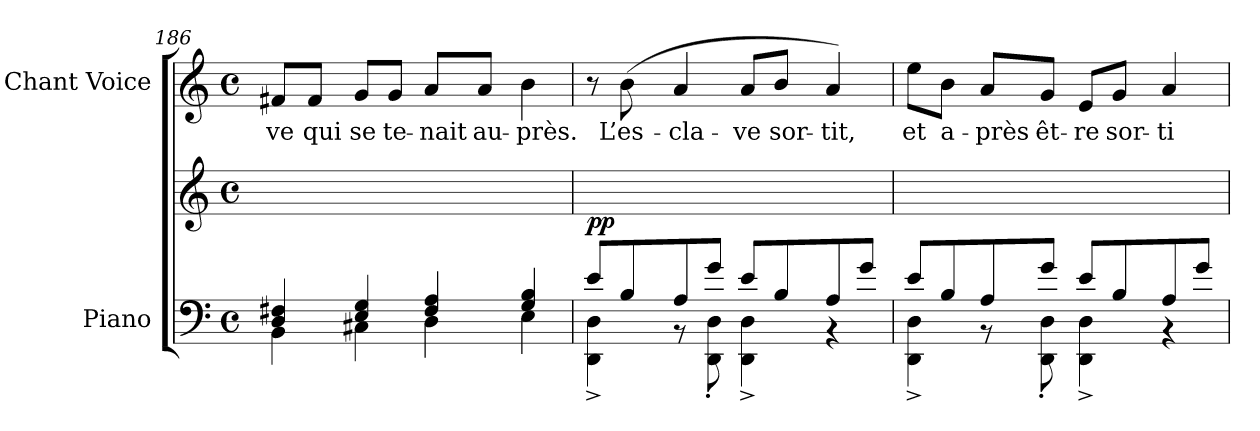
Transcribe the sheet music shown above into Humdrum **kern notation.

**kern	**kern	**dynam	**kern	**text
*part2	*part2	*part2	*part1	*part1
*staff3	*staff2	*staff2/3	*staff1	*staff1
*I"Piano	*	*	*I"Chant Voice	*
*I'Pno	*	*	*	*
*clefF4	*clefG2	*	*clefG2	*
*k[]	*k[]	*	*k[]	*
*M4/4	*M4/4	*	*M4/4	*
*met(c)	*met(c)	*	*met(c)	*
=186	=186	=186	=186	=186
*^	*	*	*	*
4D/ 4F#X/	4BB\	1ryy	.	8f#X/L	-ve
.	.	.	.	8f#/J	qui
4E/ 4G/	4C#X\	.	.	8g/L	se
.	.	.	.	8g/J	te-
4F#/ 4A/	4D\	.	.	8a/L	-nait
.	.	.	.	8a/J	au-
4G/ 4B/	4E\	.	.	4b\	-près.
=187	=187	=187	=187	=187	=187
!	!	!	!LO:DY:b	!	!
8e/L	4DD\^ 4D\^	1ryy	pp	8r	.
8B/	.	.	.	(>8b\	L’es-
8A/	8r	.	.	4a/	-cla-
8g/J	8DD\' 8D\'	.	.	.	.
8e/L	4DD\^ 4D\^	.	.	8a/L	-ve
8B/	.	.	.	8b/J	sor-
8A/	4r	.	.	4a/)	-tit,
8g/J	.	.	.	.	.
=188	=188	=188	=188	=188	=188
8e/L	4DD\^ 4D\^	1ryy	.	8ee\L	et
8B/	.	.	.	8b\J	a-
8A/	8r	.	.	8a/L	-près
8g/J	8DD\' 8D\'	.	.	8g/J	êt-
8e/L	4DD\^ 4D\^	.	.	8e/L	-re
8B/	.	.	.	8g/J	sor-
8A/	4r	.	.	4a/	-ti
8g/J	.	.	.	.	.
*v	*v	*	*	*	*
=	=	=	=	=
*-	*-	*-	*-	*-
